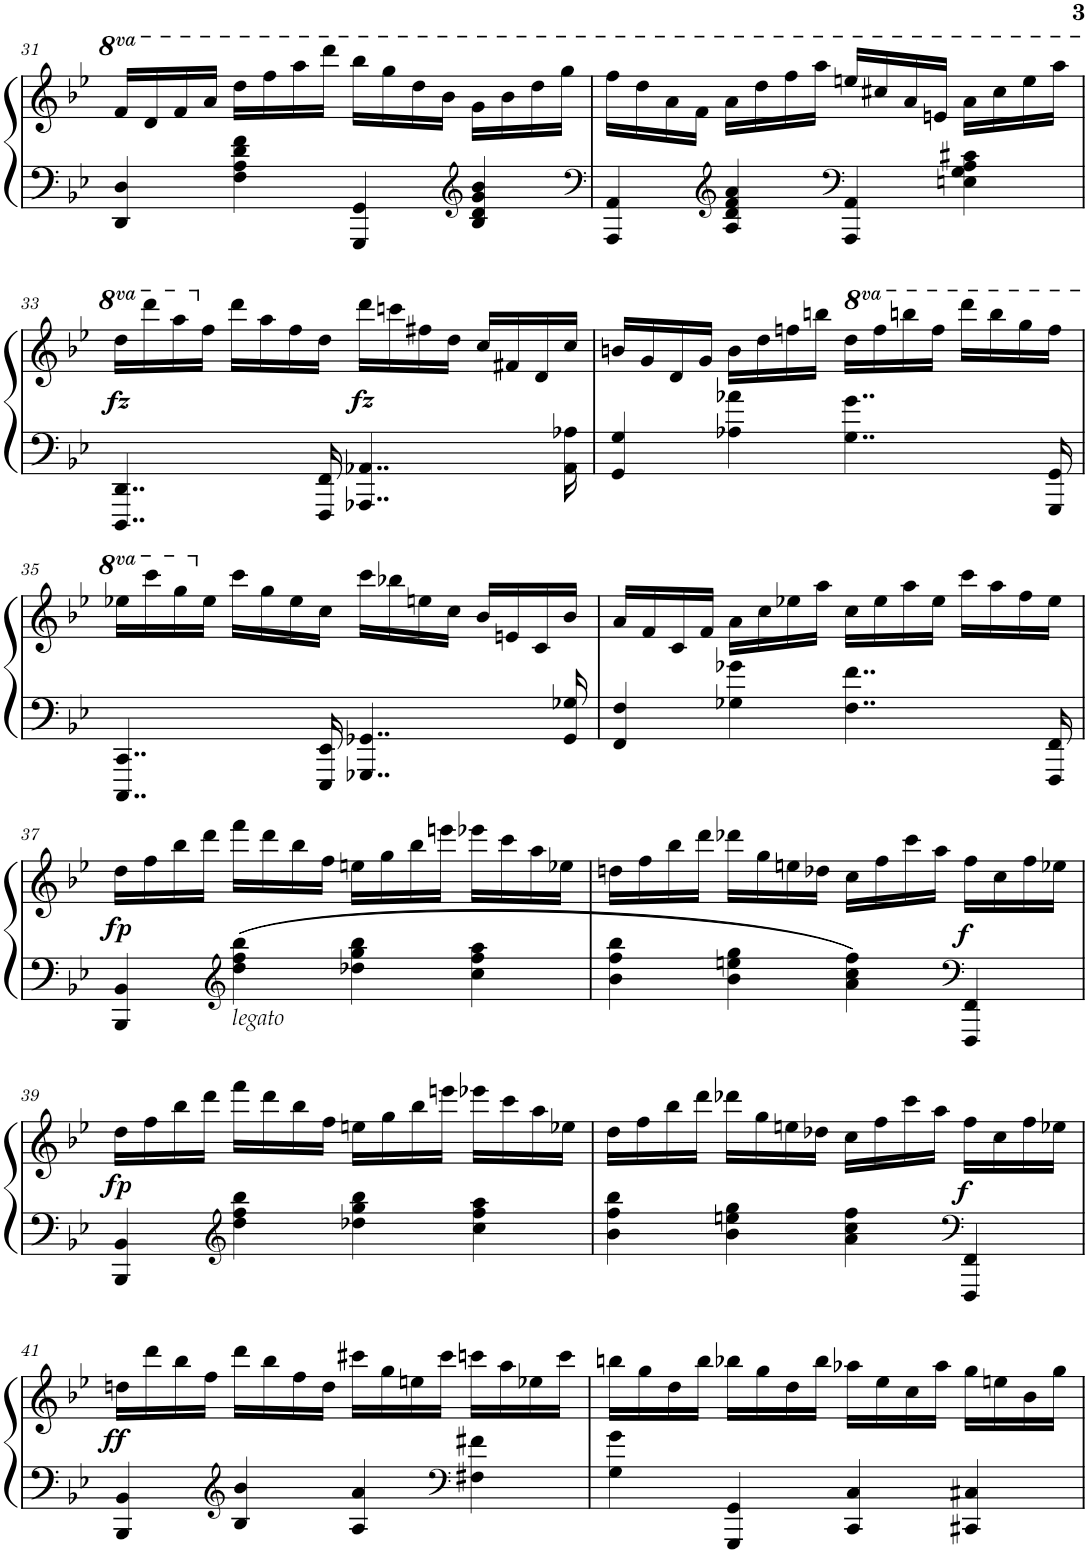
**kern	**kern	**dynam
*part1	*part1	*part1
*staff2	*staff1	*staff1/2
*I"Piano	*	*
*I'Pno	*	*
!!LO:PB:g=z
*clefF4	*clefG2	*
*k[b-e-]	*k[b-e-]	*
*M4/4	*M4/4	*
*met(c)	*met(c)	*
=31	=31	=31
4DD/ 4D/	16ff/LL	.
.	16dd/	.
.	16ff/	.
.	16aa/JJ	.
4F\ 4A\ 4d\ 4f\	16ddd\LL	.
.	16fff\	.
.	16aaa\	.
.	16dddd\JJ	.
4GGG/ 4GG/	16bbb-\LL	.
.	16ggg\	.
.	16ddd\	.
.	16bb-\JJ	.
*clefG2	*	*
4B-/ 4d/ 4g/ 4b-/	16gg\LL	.
.	16bb-\	.
.	16ddd\	.
.	16ggg\JJ	.
=32	=32	=32
*clefF4	*	*
4AAA/ 4AA/	16fff\LL	.
.	16ddd\	.
.	16aa\	.
.	16ff\JJ	.
*clefG2	*	*
4A/ 4d/ 4f/ 4a/	16aa\LL	.
.	16ddd\	.
.	16fff\	.
.	16aaa\JJ	.
*clefF4	*	*
4AAA/ 4AA/	16eeen/LL	.
.	16ccc#X/	.
.	16aa/	.
.	16een/JJ	.
4En\ 4G\ 4A\ 4c#X\	16aa\LL	.
.	16ccc#\	.
.	16eee\	.
.	16aaa\JJ	.
!!LO:LB:g=z
=33	=33	=33
!	!	!LO:DY:b
4..DDD/ 4..DD/	16ddd\LL	fz
.	16dddd\	.
.	16aaa\	.
.	16ff\JJ	.
.	16ddd\LL	.
.	16aa\	.
.	16ff\	.
16FFF/ 16FF/	16dd\JJ	.
!	!	!LO:DY:b
4..AAA-X/ 4..AA-X/	16ddd\LL	fz
.	16cccn\	.
.	16ff#X\	.
.	16dd\JJ	.
.	16cc/LL	.
.	16f#X/	.
.	16d/	.
16AA-\ 16A-X\	16cc/JJ	.
=34	=34	=34
4GG/ 4G/	16bn/LL	.
.	16g/	.
.	16d/	.
.	16g/JJ	.
4A-X\ 4a-X\	16b\LL	.
.	16dd\	.
.	16ffn\	.
.	16bbn\JJ	.
*	*8va	*
4..G\ 4..g\	16ddd\LL	.
.	16fff\	.
.	16bbbn\	.
.	16fff\JJ	.
.	16dddd\LL	.
.	16bbb\	.
.	16ggg\	.
16GGG/ 16GG/	16fff\JJ	.
!!LO:LB:g=z
=35	=35	=35
4..CCC/ 4..CC/	16eee-X\LL	.
.	16cccc\	.
.	16ggg\	.
*	*X8va	*
.	16ee-\JJ	.
.	16ccc\LL	.
.	16gg\	.
.	16ee-\	.
16EEE-/ 16EE-/	16cc\JJ	.
4..GGG-X/ 4..GG-X/	16ccc\LL	.
.	16bb-X\	.
.	16een\	.
.	16cc\JJ	.
.	16b-/LL	.
.	16en/	.
.	16c/	.
16GG-/ 16G-X/	16b-/JJ	.
=36	=36	=36
4FF/ 4F/	16a/LL	.
.	16f/	.
.	16c/	.
.	16f/JJ	.
4G-X\ 4g-X\	16a\LL	.
.	16cc\	.
.	16ee-X\	.
.	16aa\JJ	.
4..F\ 4..f\	16cc\LL	.
.	16ee-\	.
.	16aa\	.
.	16ee-\JJ	.
.	16ccc\LL	.
.	16aa\	.
.	16ff\	.
16FFF/ 16FF/	16ee-\JJ	.
!!LO:LB:g=z
=37	=37	=37
!	!	!LO:DY:a=2
4BBB-/ 4BB-/	16dd\LL	fp
.	16ff\	.
.	16bb-\	.
.	16ddd\JJ	.
*clefG2	*	*
!LO:TX:b:i:t=legato	!	!
4dd\ 4ff\ 4bb-\	16fff\LL	.
.	16ddd\	.
.	16bb-\	.
.	16ff\JJ	.
4dd-X\ 4gg\ 4bb-\	16een\LL	.
.	16gg\	.
.	16bb-\	.
.	16eeen\JJ	.
4cc\ 4ff\ 4aa\	16eee-X\LL	.
.	16ccc\	.
.	16aa\	.
.	16ee-X\JJ	.
=38	=38	=38
4b-\ 4ff\ 4bb-\	16ddn\LL	.
.	16ff\	.
.	16bb-\	.
.	16ddd\JJ	.
4b-\ 4een\ 4gg\	16ddd-X\LL	.
.	16gg\	.
.	16een\	.
.	16dd-X\JJ	.
4a\ 4cc\ 4ff\	16cc\LL	.
.	16ff\	.
.	16ccc\	.
.	16aa\JJ	.
*clefF4	*	*
!	!	!LO:DY:a=2
4FFF/ 4FF/	16ff\LL	f
.	16cc\	.
.	16ff\	.
.	16ee-X\JJ	.
!!LO:LB:g=z
=39	=39	=39
!	!	!LO:DY:b
4BBB-/ 4BB-/	16dd\LL	fp
.	16ff\	.
.	16bb-\	.
.	16ddd\JJ	.
*clefG2	*	*
4dd\ 4ff\ 4bb-\	16fff\LL	.
.	16ddd\	.
.	16bb-\	.
.	16ff\JJ	.
4dd-X\ 4gg\ 4bb-\	16een\LL	.
.	16gg\	.
.	16bb-\	.
.	16eeen\JJ	.
4cc\ 4ff\ 4aa\	16eee-X\LL	.
.	16ccc\	.
.	16aa\	.
.	16ee-X\JJ	.
=40	=40	=40
4b-\ 4ff\ 4bb-\	16dd\LL	.
.	16ff\	.
.	16bb-\	.
.	16ddd\JJ	.
4b-\ 4een\ 4gg\	16ddd-X\LL	.
.	16gg\	.
.	16een\	.
.	16dd-X\JJ	.
4a\ 4cc\ 4ff\	16cc\LL	.
.	16ff\	.
.	16ccc\	.
.	16aa\JJ	.
*clefF4	*	*
!	!	!LO:DY:a=2
4FFF/ 4FF/	16ff\LL	f
.	16cc\	.
.	16ff\	.
.	16ee-X\JJ	.
!!LO:LB:g=z
=41	=41	=41
!	!	!LO:DY:b
4BBB-/ 4BB-/	16ddn\LL	ff
.	16ddd\	.
.	16bb-\	.
.	16ff\JJ	.
*clefG2	*	*
4B-/ 4b-/	16ddd\LL	.
.	16bb-\	.
.	16ff\	.
.	16dd\JJ	.
4A/ 4a/	16ccc#X\LL	.
.	16gg\	.
.	16een\	.
.	16ccc#\JJ	.
*clefF4	*	*
4F#X\ 4f#X\	16cccn\LL	.
.	16aa\	.
.	16ee-X\	.
.	16ccc\JJ	.
=42	=42	=42
4G\ 4g\	16bbn\LL	.
.	16gg\	.
.	16dd\	.
.	16bb\JJ	.
4GGG/ 4GG/	16bb-X\LL	.
.	16gg\	.
.	16dd\	.
.	16bb-\JJ	.
4CC/ 4C/	16aa-X\LL	.
.	16ee-\	.
.	16cc\	.
.	16aa-\JJ	.
4CC#X/ 4C#X/	16gg\LL	.
.	16een\	.
.	16b-\	.
.	16gg\JJ	.
=	=	=
*-	*-	*-
